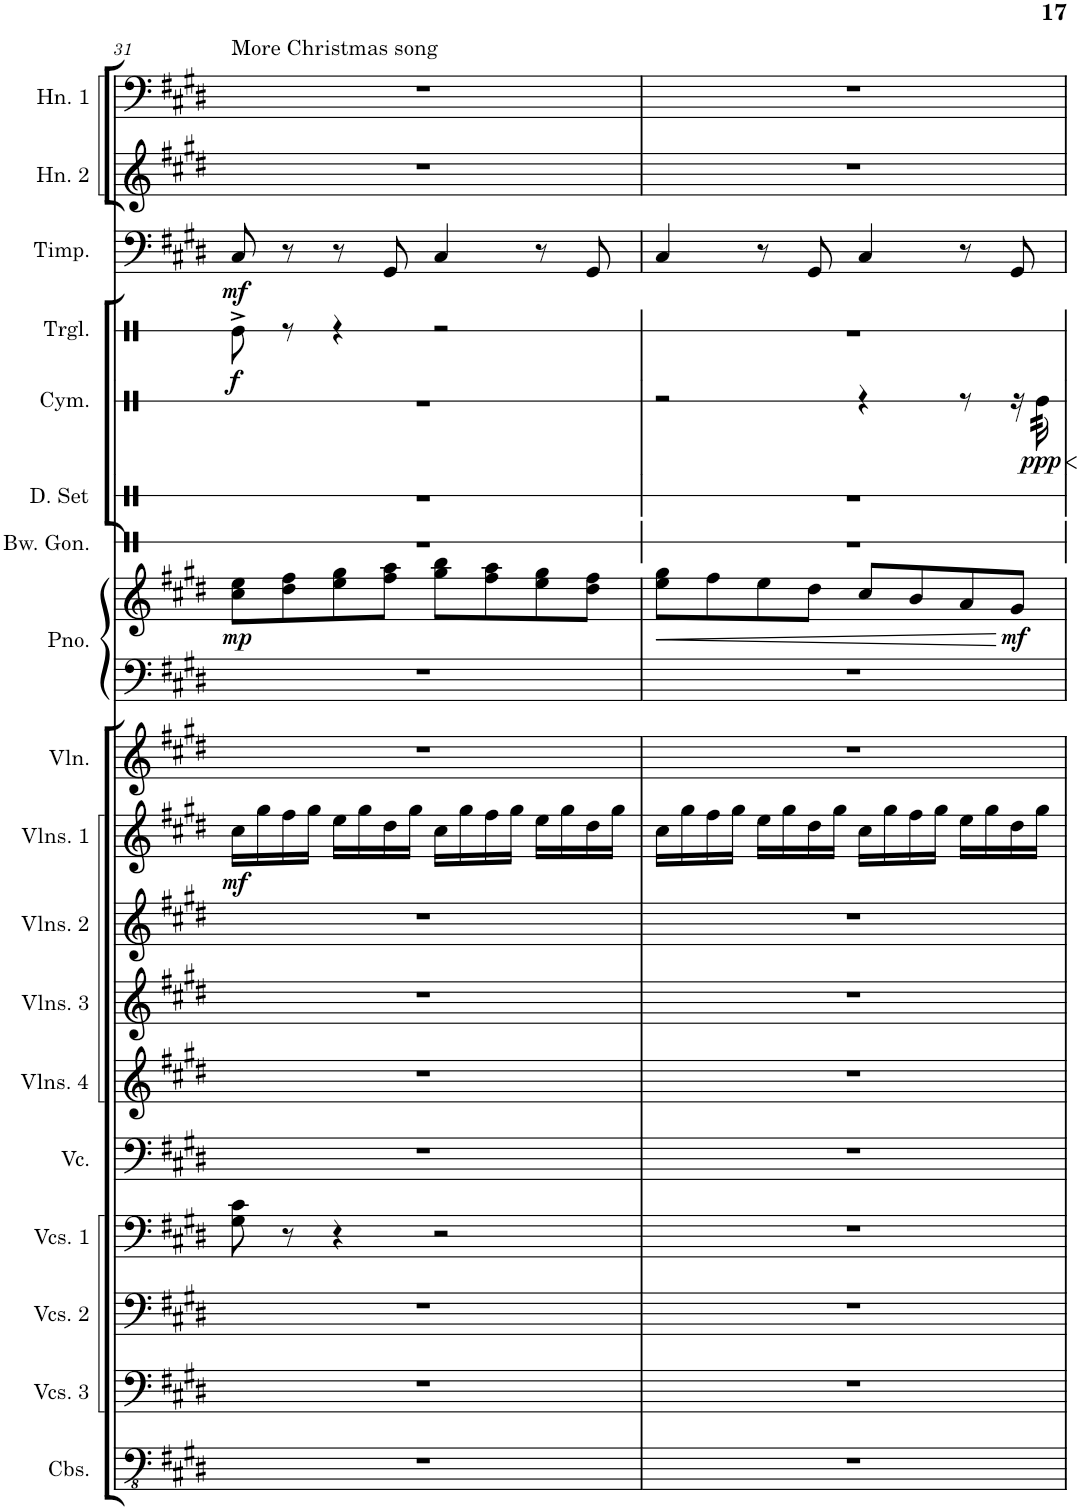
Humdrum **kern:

**kern	**kern	**kern	**kern	**kern	**kern	**kern	**kern	**kern	**dynam	**kern	**kern	**kern	**dynam	**kern	**kern	**dynam	**kern	**dynam	**kern	**kern
*part16	*part15	*part14	*part13	*part12	*part11	*part10	*part9	*part8	*part8	*part7	*part6	*part6	*part6	*part5	*part4	*part4	*part3	*part3	*part2	*part1
*staff17	*staff16	*staff15	*staff14	*staff13	*staff12	*staff11	*staff10	*staff9	*staff9	*staff8	*staff7	*staff6	*staff6/7	*staff5	*staff4	*staff4	*staff3	*staff3	*staff2	*staff1
*I"Contrabasses	*I"Violoncellos 3	*I"Violoncellos 2	*I"Violoncellos 1	*I"Violoncello	*I"Violins 4	*I"Violins 3	*I"Violins 2	*I"Violins 1	*	*I"Violin	*I"Piano	*	*	*I"Bowl Gongs	*I"Triangle	*	*I"Timpani	*	*I"Horn 2	*I"Horn 1
*I'Cbs.	*I'Vcs. 3	*I'Vcs. 2	*I'Vcs. 1	*I'Vc.	*I'Vlns. 4	*I'Vlns. 3	*I'Vlns. 2	*I'Vlns. 1	*	*I'Vln.	*I'Pno.	*	*	*I'Bw. Gon.	*I'Trgl.	*	*I'Timp.	*	*I'Hn. 2	*I'Hn. 1
!!LO:PB:g=z
*clefFv4	*clefF4	*clefF4	*clefF4	*clefF4	*clefG2	*clefG2	*clefG2	*clefG2	*	*clefG2	*clefF4	*clefG2	*	*clefX	*clefX	*	*clefF4	*	*clefG2	*clefF4
*	*	*	*	*	*	*	*	*	*	*	*	*	*	*	*	*	*	*	*ITrd4c7	*ITrd4c7
*k[f#c#g#d#]	*k[f#c#g#d#]	*k[f#c#g#d#]	*k[f#c#g#d#]	*k[f#c#g#d#]	*k[f#c#g#d#]	*k[f#c#g#d#]	*k[f#c#g#d#]	*k[f#c#g#d#]	*	*k[f#c#g#d#]	*k[f#c#g#d#]	*k[f#c#g#d#]	*	*k[]	*k[]	*	*k[f#c#g#d#]	*	*k[f#c#g#d#]	*k[f#c#g#d#]
*M4/4	*M4/4	*M4/4	*M4/4	*M4/4	*M4/4	*M4/4	*M4/4	*M4/4	*	*M4/4	*M4/4	*M4/4	*	*M4/4	*M4/4	*	*M4/4	*	*M4/4	*M4/4
=31	=31	=31	=31	=31	=31	=31	=31	=31	=31	=31	=31	=31	=31	=31	=31	=31	=31	=31	=31	=31
!	!	!	!	!	!	!	!	!	!	!	!	!	!	!	!	!	!	!	!	!LO:TX:a:t=More Christmas song
!	!	!	!	!	!	!	!	!	!LO:DY:b	!	!	!	!LO:DY:b	!	!	!LO:DY:b	!	!LO:DY:b	!	!
1r	1r	1r	8G#\ 8c#\	1r	1r	1r	1r	16cc#\LL	mf	1r	1r	8cc#\ 8ee\L	mp	1r	8Re^\	f	8C#/	mf	1r	1r
.	.	.	.	.	.	.	.	16gg#\	.	.	.	.	.	.	.	.	.	.	.	.
.	.	.	8r	.	.	.	.	16ff#\	.	.	.	8dd#\ 8ff#\	.	.	8r	.	8r	.	.	.
.	.	.	.	.	.	.	.	16gg#\JJ	.	.	.	.	.	.	.	.	.	.	.	.
.	.	.	4r	.	.	.	.	16ee\LL	.	.	.	8ee\ 8gg#\	.	.	4r	.	8r	.	.	.
.	.	.	.	.	.	.	.	16gg#\	.	.	.	.	.	.	.	.	.	.	.	.
.	.	.	.	.	.	.	.	16dd#\	.	.	.	8ff#\ 8aa\J	.	.	.	.	8GG#/	.	.	.
.	.	.	.	.	.	.	.	16gg#\JJ	.	.	.	.	.	.	.	.	.	.	.	.
.	.	.	2r	.	.	.	.	16cc#\LL	.	.	.	8gg#\ 8bb\L	.	.	2r	.	4C#/	.	.	.
.	.	.	.	.	.	.	.	16gg#\	.	.	.	.	.	.	.	.	.	.	.	.
.	.	.	.	.	.	.	.	16ff#\	.	.	.	8ff#\ 8aa\	.	.	.	.	.	.	.	.
.	.	.	.	.	.	.	.	16gg#\JJ	.	.	.	.	.	.	.	.	.	.	.	.
.	.	.	.	.	.	.	.	16ee\LL	.	.	.	8ee\ 8gg#\	.	.	.	.	8r	.	.	.
.	.	.	.	.	.	.	.	16gg#\	.	.	.	.	.	.	.	.	.	.	.	.
.	.	.	.	.	.	.	.	16dd#\	.	.	.	8dd#\ 8ff#\J	.	.	.	.	8GG#/	.	.	.
.	.	.	.	.	.	.	.	16gg#\JJ	.	.	.	.	.	.	.	.	.	.	.	.
=32	=32	=32	=32	=32	=32	=32	=32	=32	=32	=32	=32	=32	=32	=32	=32	=32	=32	=32	=32	=32
!	!	!	!	!	!	!	!	!	!	!	!	!	!LO:HP:b	!	!	!	!	!	!	!
1r	1r	1r	1r	1r	1r	1r	1r	16cc#\LL	.	1r	1r	8ee\ 8gg#\L	<	1r	1r	.	4C#/	.	1r	1r
.	.	.	.	.	.	.	.	16gg#\	.	.	.	.	.	.	.	.	.	.	.	.
.	.	.	.	.	.	.	.	16ff#\	.	.	.	8ff#\	.	.	.	.	.	.	.	.
.	.	.	.	.	.	.	.	16gg#\JJ	.	.	.	.	.	.	.	.	.	.	.	.
.	.	.	.	.	.	.	.	16ee\LL	.	.	.	8ee\	.	.	.	.	8r	.	.	.
.	.	.	.	.	.	.	.	16gg#\	.	.	.	.	.	.	.	.	.	.	.	.
.	.	.	.	.	.	.	.	16dd#\	.	.	.	8dd#\J	.	.	.	.	8GG#/	.	.	.
.	.	.	.	.	.	.	.	16gg#\JJ	.	.	.	.	.	.	.	.	.	.	.	.
.	.	.	.	.	.	.	.	16cc#\LL	.	.	.	8cc#/L	.	.	.	.	4C#/	.	.	.
.	.	.	.	.	.	.	.	16gg#\	.	.	.	.	.	.	.	.	.	.	.	.
.	.	.	.	.	.	.	.	16ff#\	.	.	.	8b/	.	.	.	.	.	.	.	.
.	.	.	.	.	.	.	.	16gg#\JJ	.	.	.	.	.	.	.	.	.	.	.	.
.	.	.	.	.	.	.	.	16ee\LL	.	.	.	8a/	.	.	.	.	8r	.	.	.
.	.	.	.	.	.	.	.	16gg#\	.	.	.	.	.	.	.	.	.	.	.	.
!	!	!	!	!	!	!	!	!	!	!	!	!	!LO:DY:n=1:b	!	!	!	!	!	!	!
.	.	.	.	.	.	.	.	16dd#\	.	.	.	8g#/J	[ mf	.	.	.	8GG#/	.	.	.
.	.	.	.	.	.	.	.	16gg#\JJ	.	.	.	.	.	.	.	.	.	.	.	.
=	=	=	=	=	=	=	=	=	=	=	=	=	=	=	=	=	=	=	=	=
*-	*-	*-	*-	*-	*-	*-	*-	*-	*-	*-	*-	*-	*-	*-	*-	*-	*-	*-	*-	*-
